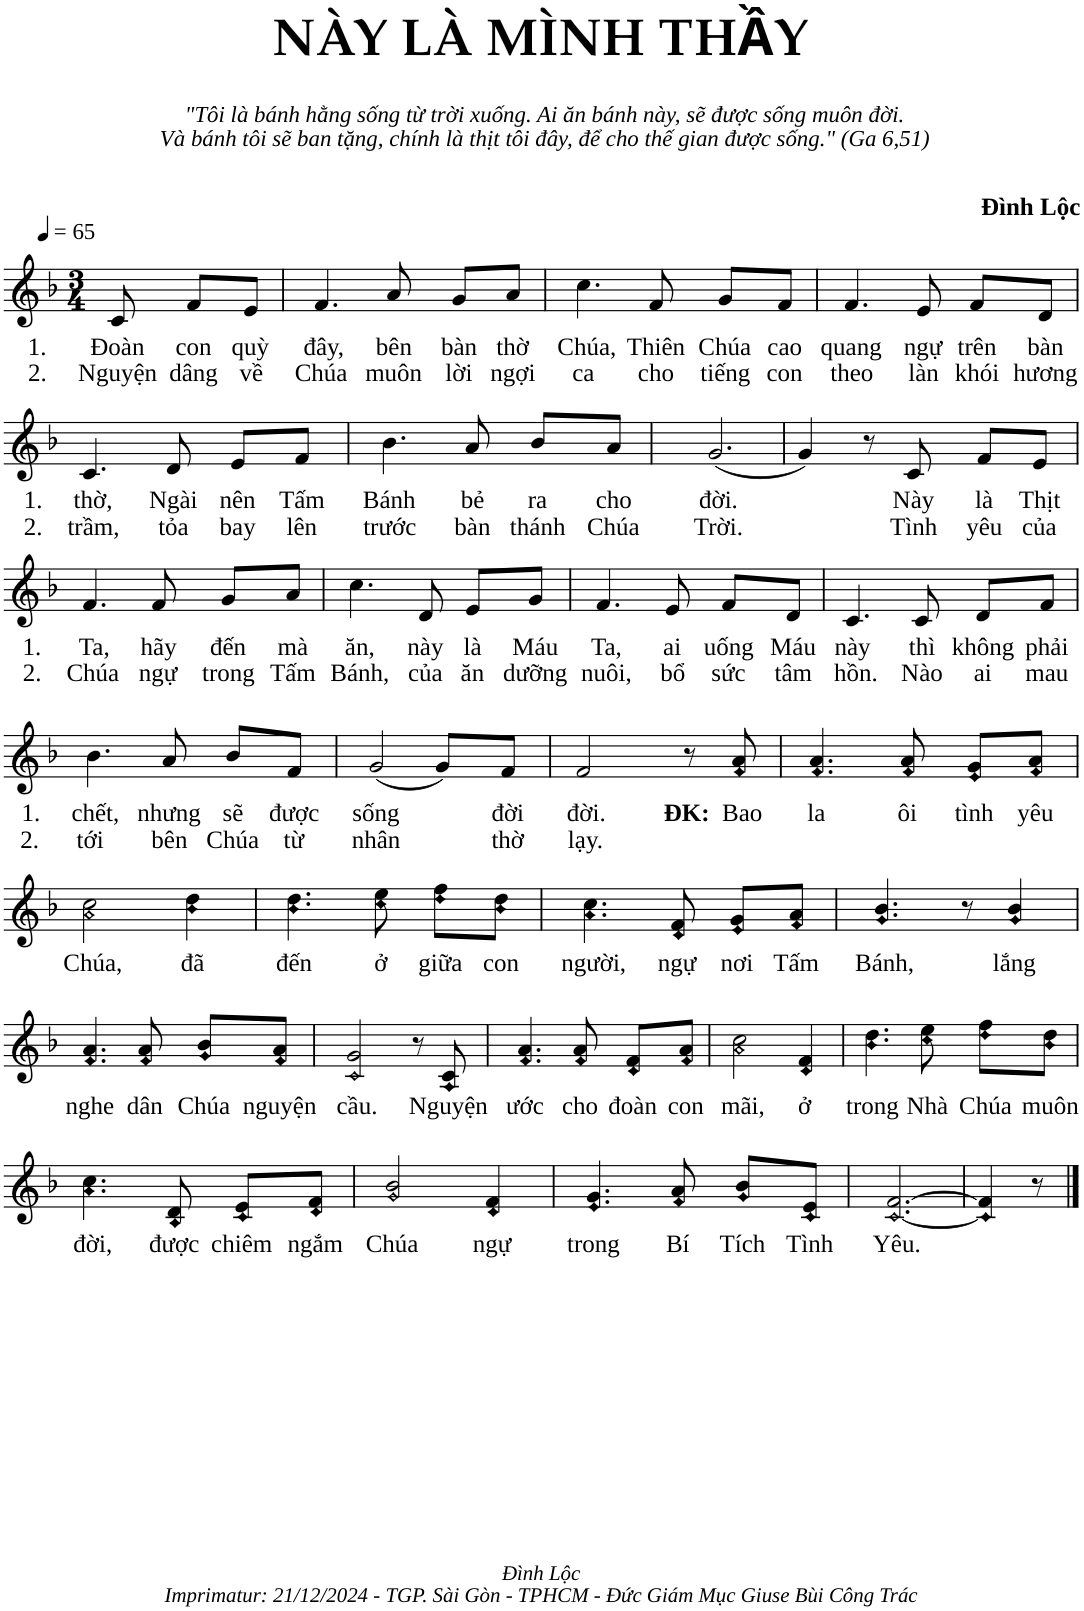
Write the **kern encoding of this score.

**kern	**text	**text
*part1	*part1	*part1
*staff1	*staff1	*staff1
*I"Piano	*	*
*I'Pno.	*	*
*clefG2	*	*
*k[b-]	*	*
*M3/4	*	*
*MM65	*	*
=1	=1	=1
!	!LO:LY:b	!LO:LY:b
8c/	1. Đoàn	2. Nguyện
!	!LO:LY:b	!LO:LY:b
8f/L	con	dâng
!	!LO:LY:b	!LO:LY:b
8e/J	quỳ	về
=2	=2	=2
!	!LO:LY:b	!LO:LY:b
4.f/	đây,	Chúa
!	!LO:LY:b	!LO:LY:b
8a/	bên	muôn
!	!LO:LY:b	!LO:LY:b
8g/L	bàn	lời
!	!LO:LY:b	!LO:LY:b
8a/J	thờ	ngợi
=3	=3	=3
!	!LO:LY:b	!LO:LY:b
4.cc\	Chúa,	ca
!	!LO:LY:b	!LO:LY:b
8f/	Thiên	cho
!	!LO:LY:b	!LO:LY:b
8g/L	Chúa	tiếng
!	!LO:LY:b	!LO:LY:b
8f/J	cao	con
=4	=4	=4
!	!LO:LY:b	!LO:LY:b
4.f/	quang	theo
!	!LO:LY:b	!LO:LY:b
8e/	ngự	làn
!	!LO:LY:b	!LO:LY:b
8f/L	trên	khói
!	!LO:LY:b	!LO:LY:b
8d/J	bàn	hương
!!LO:LB:g=z
=5	=5	=5
!	!LO:LY:b	!LO:LY:b
4.c/	1. thờ,	2. trầm,
!	!LO:LY:b	!LO:LY:b
8d/	Ngài	tỏa
!	!LO:LY:b	!LO:LY:b
8e/L	nên	bay
!	!LO:LY:b	!LO:LY:b
8f/J	Tấm	lên
=6	=6	=6
!	!LO:LY:b	!LO:LY:b
4.b-\	Bánh	trước
!	!LO:LY:b	!LO:LY:b
8a/	bẻ	bàn
!	!LO:LY:b	!LO:LY:b
8b-/L	ra	thánh
!	!LO:LY:b	!LO:LY:b
8a/J	cho	Chúa
=7	=7	=7
!	!LO:LY:b	!LO:LY:b
(2.g/	đời.	Trời.
=8	=8	=8
4g/)	.	.
8r	.	.
!	!LO:LY:b	!LO:LY:b
8c/	Này	Tình
!	!LO:LY:b	!LO:LY:b
8f/L	là	yêu
!	!LO:LY:b	!LO:LY:b
8e/J	Thịt	của
!!LO:LB:g=z
=9	=9	=9
!	!LO:LY:b	!LO:LY:b
4.f/	1. Ta,	2. Chúa
!	!LO:LY:b	!LO:LY:b
8f/	hãy	ngự
!	!LO:LY:b	!LO:LY:b
8g/L	đến	trong
!	!LO:LY:b	!LO:LY:b
8a/J	mà	Tấm
=10	=10	=10
!	!LO:LY:b	!LO:LY:b
4.cc\	ăn,	Bánh,
!	!LO:LY:b	!LO:LY:b
8d/	này	của
!	!LO:LY:b	!LO:LY:b
8e/L	là	ăn
!	!LO:LY:b	!LO:LY:b
8g/J	Máu	dưỡng
=11	=11	=11
!	!LO:LY:b	!LO:LY:b
4.f/	Ta,	nuôi,
!	!LO:LY:b	!LO:LY:b
8e/	ai	bổ
!	!LO:LY:b	!LO:LY:b
8f/L	uống	sức
!	!LO:LY:b	!LO:LY:b
8d/J	Máu	tâm
=12	=12	=12
!	!LO:LY:b	!LO:LY:b
4.c/	này	hồn.
!	!LO:LY:b	!LO:LY:b
8c/	thì	Nào
!	!LO:LY:b	!LO:LY:b
8d/L	không	ai
!	!LO:LY:b	!LO:LY:b
8f/J	phải	mau
!!LO:LB:g=z
=13	=13	=13
!	!LO:LY:b	!LO:LY:b
4.b-\	1. chết,	2. tới
!	!LO:LY:b	!LO:LY:b
8a/	nhưng	bên
!	!LO:LY:b	!LO:LY:b
8b-/L	sẽ	Chúa
!	!LO:LY:b	!LO:LY:b
8f/J	được	từ
=14	=14	=14
!	!LO:LY:b	!LO:LY:b
(2g/	sống	nhân
8g/L)	.	.
!	!LO:LY:b	!LO:LY:b
8f/J	đời	thờ
=15	=15	=15
!	!LO:LY:b	!LO:LY:b
2f/	đời.	lạy.
8r	.	.
!	!LO:LY:b	!
8f/ 8a/	ĐK: Bao	.
=16	=16	=16
!	!LO:LY:b	!
4.f/ 4.a/	la	.
!	!LO:LY:b	!
8f/ 8a/	ôi	.
!	!LO:LY:b	!
8e/ 8g/L	tình	.
!	!LO:LY:b	!
8f/ 8a/J	yêu	.
!!LO:LB:g=z
=17	=17	=17
!	!LO:LY:b	!
2a\ 2cc\	Chúa,	.
!	!LO:LY:b	!
4b-\ 4dd\	đã	.
=18	=18	=18
!	!LO:LY:b	!
4.b-\ 4.dd\	đến	.
!	!LO:LY:b	!
8cc\ 8ee\	ở	.
!	!LO:LY:b	!
8dd\ 8ff\L	giữa	.
!	!LO:LY:b	!
8b-\ 8dd\J	con	.
=19	=19	=19
!	!LO:LY:b	!
4.a\ 4.cc\	người,	.
!	!LO:LY:b	!
8d/ 8f/	ngự	.
!	!LO:LY:b	!
8e/ 8g/L	nơi	.
!	!LO:LY:b	!
8f/ 8a/J	Tấm	.
=20	=20	=20
!	!LO:LY:b	!
4.g/ 4.b-/	Bánh,	.
8r	.	.
!	!LO:LY:b	!
4g/ 4b-/	lắng	.
!!LO:LB:g=z
=21	=21	=21
!	!LO:LY:b	!
4.f/ 4.a/	nghe	.
!	!LO:LY:b	!
8f/ 8a/	dân	.
!	!LO:LY:b	!
8g/ 8b-/L	Chúa	.
!	!LO:LY:b	!
8f/ 8a/J	nguyện	.
=22	=22	=22
!	!LO:LY:b	!
2c/ 2g/	cầu.	.
8r	.	.
!	!LO:LY:b	!
8A/ 8c/	Nguyện	.
=23	=23	=23
!	!LO:LY:b	!
4.f/ 4.a/	ước	.
!	!LO:LY:b	!
8f/ 8a/	cho	.
!	!LO:LY:b	!
8d/ 8f/L	đoàn	.
!	!LO:LY:b	!
8f/ 8a/J	con	.
=24	=24	=24
!	!LO:LY:b	!
2a\ 2cc\	mãi,	.
!	!LO:LY:b	!
4d/ 4f/	ở	.
=25	=25	=25
!	!LO:LY:b	!
4.b-\ 4.dd\	trong	.
!	!LO:LY:b	!
8cc\ 8ee\	Nhà	.
!	!LO:LY:b	!
8dd\ 8ff\L	Chúa	.
!	!LO:LY:b	!
8b-\ 8dd\J	muôn	.
!!LO:LB:g=z
=26	=26	=26
!	!LO:LY:b	!
4.a\ 4.cc\	đời,	.
!	!LO:LY:b	!
8B-/ 8d/	được	.
!	!LO:LY:b	!
8c/ 8e/L	chiêm	.
!	!LO:LY:b	!
8d/ 8f/J	ngắm	.
=27	=27	=27
!	!LO:LY:b	!
2g/ 2b-/	Chúa	.
!	!LO:LY:b	!
4d/ 4f/	ngự	.
=28	=28	=28
!	!LO:LY:b	!
4.e/ 4.g/	trong	.
!	!LO:LY:b	!
8f/ 8a/	Bí	.
!	!LO:LY:b	!
8g/ 8b-/L	Tích	.
!	!LO:LY:b	!
8c/ 8e/J	Tình	.
=29	=29	=29
!	!LO:LY:b	!
[2.c/ [2.f/	Yêu.	.
=30	=30	=30
4c/] 4f/]	.	.
8r	.	.
==	==	==
*-	*-	*-
